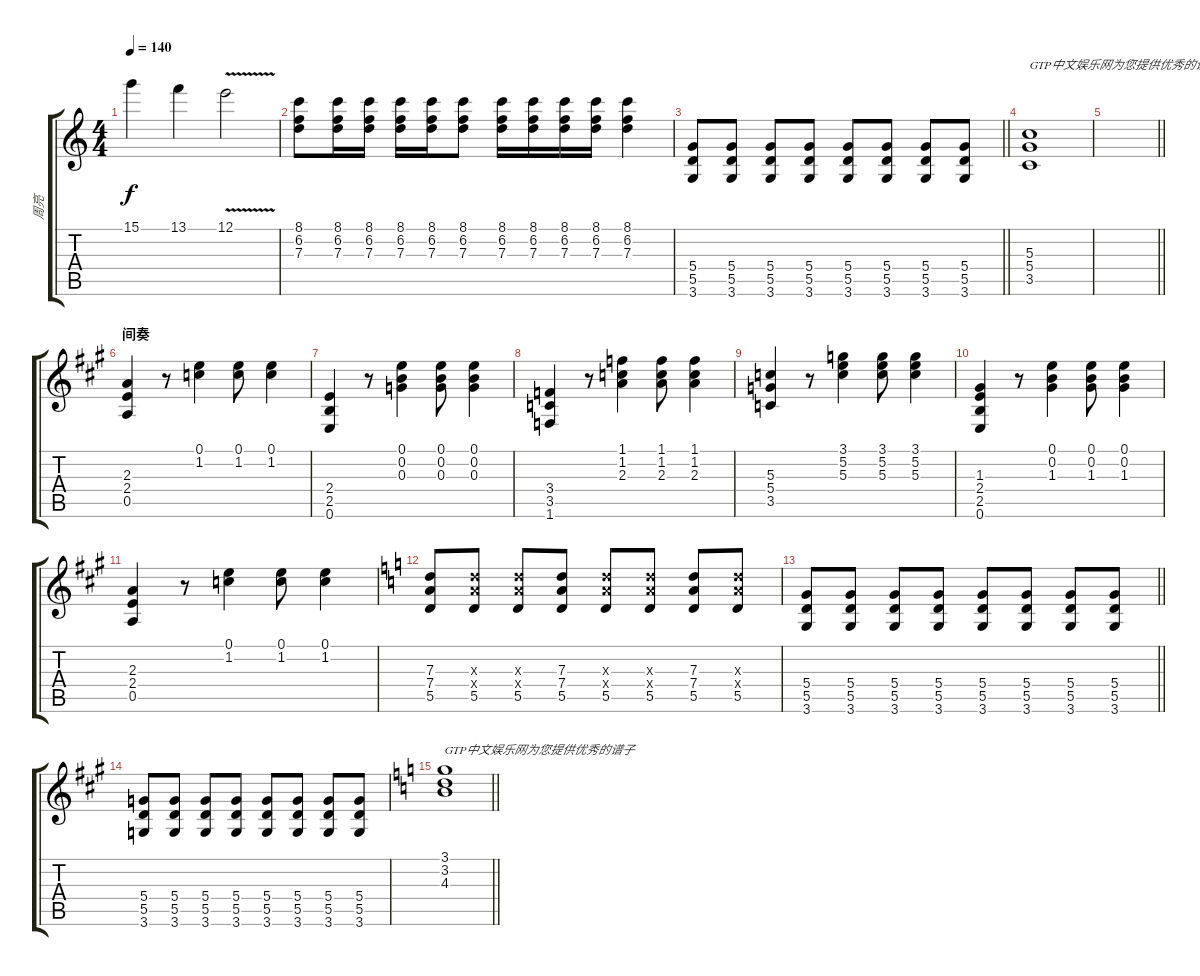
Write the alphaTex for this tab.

\track ("周亮" "周亮") {instrument overdrivenguitar}
\staff {score tabs}
\tuning (E4 B3 G3 D3 A2 E2) {hide}
\ts (4 4)
\tempo 140
\clef g2
\ks c
15.1.4{dy f} 13.1.4 12.1{v}.2 |
(8.1 6.2 7.3).8 (8.1 6.2 7.3).16 (8.1 6.2 7.3).16 (8.1 6.2 7.3).16 (8.1 6.2 7.3).16 (8.1 6.2 7.3).8 (8.1 6.2 7.3).16 (8.1 6.2 7.3).16 (8.1 6.2 7.3).16 (8.1 6.2 7.3).16 (8.1 6.2 7.3).4 |
\barLineRight lightlight
(5.4 5.5 3.6).8 (5.4 5.5 3.6).8 (5.4 5.5 3.6).8 (5.4 5.5 3.6).8 (5.4 5.5 3.6).8 (5.4 5.5 3.6).8 (5.4 5.5 3.6).8 (5.4 5.5 3.6).8 |
(5.3 5.4 3.5).1{txt "GTP中文娱乐网为您提供优秀的谱子"} |
\barLineRight lightlight
|
\section ("" "间奏")
\ks a
(2.3 2.4 0.5).4 r.8 (0.1 1.2).4 (0.1 1.2).8 (0.1 1.2).4 |
(2.4 2.5 0.6).4 r.8 (0.1 0.2 0.3).4 (0.1 0.2 0.3).8 (0.1 0.2 0.3).4 |
(3.4 3.5 1.6).4 r.8 (1.1 1.2 2.3).4 (1.1 1.2 2.3).8 (1.1 1.2 2.3).4 |
(5.3 5.4 3.5).4 r.8 (3.1 5.2 5.3).4 (3.1 5.2 5.3).8 (3.1 5.2 5.3).4 |
(1.3 2.4 2.5 0.6).4 r.8 (0.1 0.2 1.3).4 (0.1 0.2 1.3).8 (0.1 0.2 1.3).4 |
(2.3 2.4 0.5).4 r.8 (0.1 1.2).4 (0.1 1.2).8 (0.1 1.2).4 |
\ks c
(7.3 7.4 5.5).8 (7.3{x} 7.4{x} 5.5).8 (7.3{x} 7.4{x} 5.5).8 (7.3 7.4 5.5).8 (7.3{x} 7.4{x} 5.5).8 (7.3{x} 7.4{x} 5.5).8 (7.3 7.4 5.5).8 (7.3{x} 7.4{x} 5.5).8 |
\barLineRight lightlight
(5.4 5.5 3.6).8 (5.4 5.5 3.6).8 (5.4 5.5 3.6).8 (5.4 5.5 3.6).8 (5.4 5.5 3.6).8 (5.4 5.5 3.6).8 (5.4 5.5 3.6).8 (5.4 5.5 3.6).8 |
\ks a
(5.4 5.5 3.6).8 (5.4 5.5 3.6).8 (5.4 5.5 3.6).8 (5.4 5.5 3.6).8 (5.4 5.5 3.6).8 (5.4 5.5 3.6).8 (5.4 5.5 3.6).8 (5.4 5.5 3.6).8 |
\barLineRight lightlight
\ks c
(3.1 3.2 4.3).1{txt "GTP中文娱乐网为您提供优秀的谱子"}
